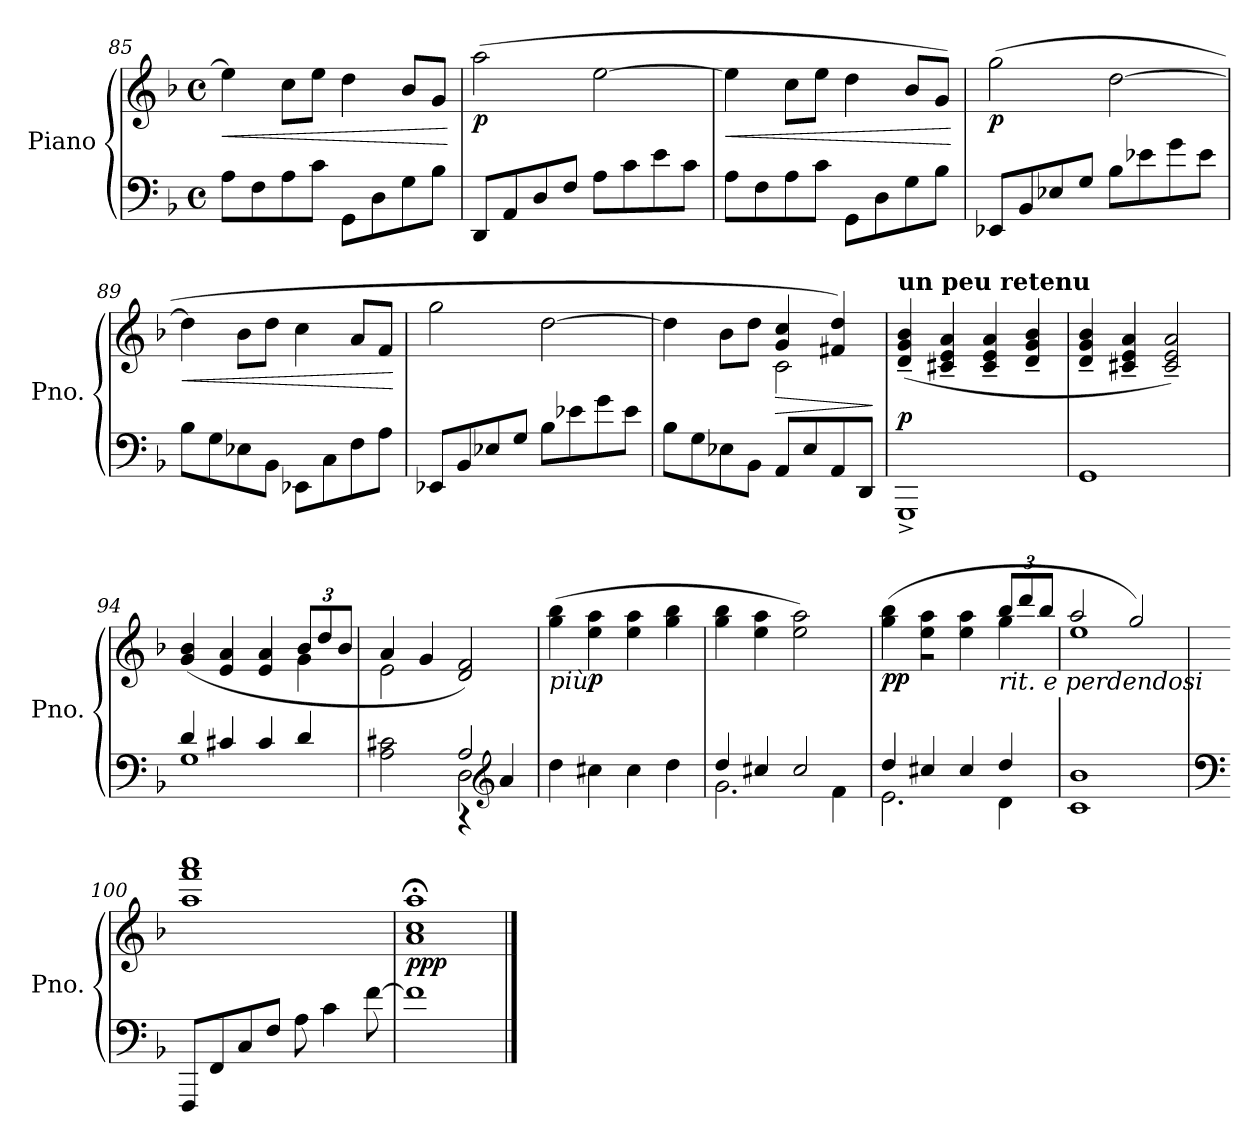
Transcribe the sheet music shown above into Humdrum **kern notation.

**kern	**kern	**dynam
*part1	*part1	*part1
*staff2	*staff1	*staff1/2
*I"Piano	*	*
*I'Pno.	*	*
!!LO:LB:g=z
*clefF4	*clefG2	*
*k[b-]	*k[b-]	*
*M4/4	*M4/4	*
*met(c)	*met(c)	*
=85	=85	=85
!	!	!LO:HP:b
8A\L	4ee\]	<
8F\	.	.
8A\	8cc\L	.
8c\J	8ee\J	.
8GG\L	4dd\	.
8D\	.	.
8G\	8b-/L	.
8B-\J	8g/J	.
.	.	[
=86	=86	=86
!	!	!LO:DY:b
8DD/L	(>2aa\	p
8AA/	.	.
8D/	.	.
8F/J	.	.
8A\L	[2ee\	.
8c\	.	.
8e\	.	.
8c\J	.	.
=87	=87	=87
!	!	!LO:HP:b
8A\L	4ee\]	<
8F\	.	.
8A\	8cc\L	.
8c\J	8ee\J	.
8GG\L	4dd\	.
8D\	.	.
8G\	8b-/L	.
8B-\J	8g/J)	.
.	.	[
=88	=88	=88
!	!	!LO:DY:b
8EE-X/L	(>2gg\	p
8BB-/	.	.
8E-X/	.	.
8G/J	.	.
8B-\L	[2dd\	.
8e-X\	.	.
8g\	.	.
8e-\J	.	.
=89	=89	=89
!	!	!LO:HP:b
8B-\L	4dd\]	<
8G\	.	.
8E-X\	8b-\L	.
8BB-\J	8dd\J	.
8EE-X\L	4cc\	.
8C\	.	.
8F\	8a/L	.
8A\J	8f/J	.
.	.	[
!!LO:LB:g=z
=90	=90	=90
8EE-X/L	2gg\	.
8BB-/	.	.
8E-X/	.	.
8G/J	.	.
8B-\L	[2dd\	.
8e-X\	.	.
8g\	.	.
8e-\J	.	.
=91	=91	=91
*	*^	*
8B-\L	4dd\]	2ryy	.
8G\	.	.	.
8E-X\	8b-\L	.	.
8BB-\J	8dd\J	.	.
!	!	!	!LO:HP:b
8AA/L	4g/ 4cc/	2c\	>
8E-/	.	.	.
8AA/	4f#X/ 4dd/)	.	.
8DD/J	.	.	.
*	*v	*v	*
.	.	]
=92	=92	=92
!	!LO:TX:a:B:t=un peu retenu	!
!	!	!LO:DY:a=2
1GGG^	(<4d/~ 4g/~ 4b-/~	p
.	4c#X/~ 4e/~ 4a/~	.
.	4c#/~ 4e/~ 4a/~	.
.	4d/~ 4g/~ 4b-/~	.
=93	=93	=93
1GG	4d/~ 4g/~ 4b-/~	.
.	4c#X/~ 4e/~ 4a/~	.
.	2c#/~ 2e/~ 2a/~)	.
=94	=94	=94
*^	*^	*
4d/	1G	(>4g/ 4b-/	2.ryy	.
4c#X/	.	4e/ 4a/	.	.
4c#/	.	4e/ 4a/	.	.
*	*	*Xbrackettup	*	*
4d/	.	12b-/L	4g\	.
.	.	12dd/	.	.
.	.	12b-/J	.	.
!!LO:PB:g=z	!!
=95	=95	=95	=95	=95
*	*^	*	*	*
2A\ 2c#X\	2ryy	2ryy	4a/	2e\	.
.	.	.	4g/	.	.
2D\	2A/	4rCC	2d/ 2f/)	2ryy	.
*clefG2	*	*	*	*	*
.	.	4a/	.	.	.
*	*	*	*v	*v	*
=96	=96	=96	=96	=96
!	!	!	!LO:TX:b:i:t=più	!
*v	*v	*v	*	*
4dd\	(>4gg\ 4bb-\	.
!	!	!LO:DY:b
4cc#X\	4ee\ 4aa\	p
4cc#\	4ee\ 4aa\	.
4dd\	4gg\ 4bb-\	.
=97	=97	=97
*^	*	*
4dd/	2.g\	4gg\ 4bb-\	.
4cc#X/	.	4ee\ 4aa\	.
2cc#/	.	2ee\ 2aa\)	.
.	4f\	.	.
=98	=98	=98	=98
*	*	*^	*
!	!	!	!	!LO:DY:b
2.e\	4dd/	(>4gg\ 4bb-\	4ryy	pp
.	4cc#X/	4ee\ 4aa\	2r	.
.	4cc#/	4ee\ 4aa\	.	.
!	!	!LO:TX:b:i:t=rit. e perdendosi	!	!
4d\	4dd/	12bb-/L	4gg\	.
.	.	12ddd/	.	.
.	.	12bb-/J	.	.
*v	*v	*	*	*
=99	=99	=99	=99
1c 1b-	2aa/	1ee	.
.	2gg/)	.	.
*	*v	*v	*
=100	=100	=100
*clefF4	*	*
8FFF/L	1aa 1fff 1aaa	.
8FF/	.	.
8C/	.	.
8F/J	.	.
8A\	.	.
4c\	.	.
[8f\	.	.
=101	=101	=101
!	!	!LO:DY:b
1f]	1a;< 1cc;< 1aa;<	ppp
==	==	==
*-	*-	*-
